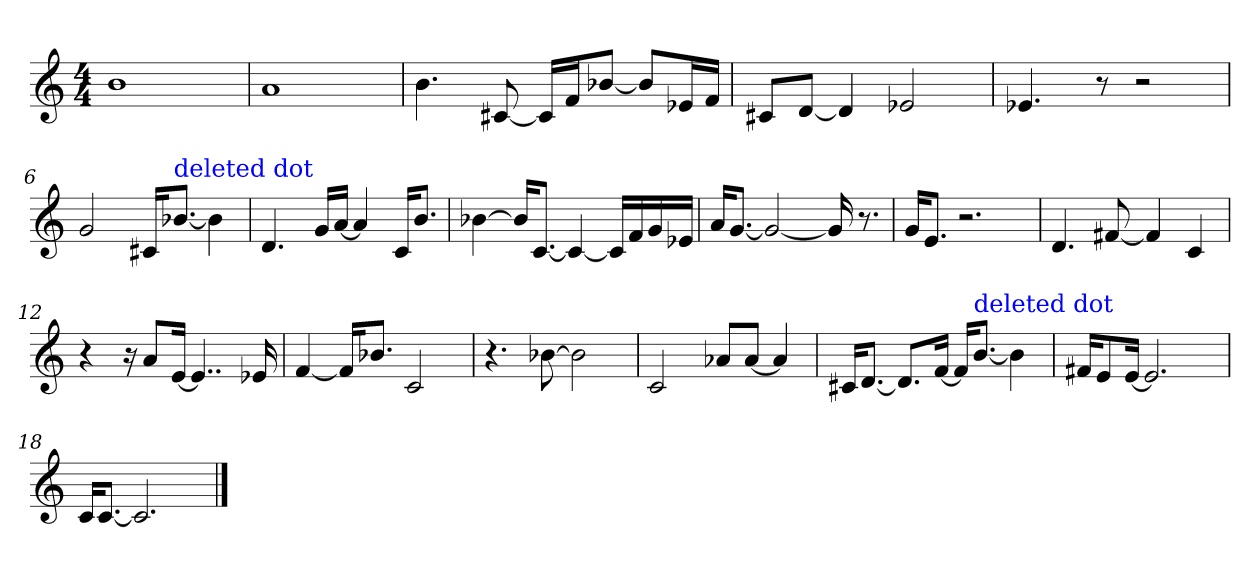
**kern
*part1
*staff1
*clefG2
*M4/4
=1
1b
=2
1a
=3
4.b
[8c#X
16c#/LL]
16f/J
[8b-X/J
8b-/L]
16e-X/L
16f/JJ
=4
8c#X/L
[8d/J
4d]
2e-X
=5
4.e-X
8r
2r
=6
2g
16c#X/KL
!LO:TX:color=#0000FF:t=deleted dot
[8.b-Xi/J
4b-]
=7
4.d
16g/LL
[16a/JJ
4a]
16c/KL
8.b/J
=8
[4b-X
16b-/KL]
[8.c/J
4c_
16c/LL]
16f/
16g/
16e-X/JJ
=9
16a/KL
[8.g/J
2g_
16g]
8.r
=10
16g/KL
8.e/J
2.r
=11
4.d
[8f#X
4f#]
4c
=12
4r
16r
8a/L
[16e/Jk
4..e]
16e-X
=13
[4f
16f/KL]
8.b-X/J
2c
=14
4.r
[8b-X
2b-]
=15
2c
8a-X/L
[8a-/J
4a-]
=16
16c#X/KL
[8.d/J
8.d/L]
[16f/Jk
16f/KL]
!LO:TX:color=#0000FF:t=deleted dot
[8.bi/J
4b]
=17
16f#X/KL
8e/
[16e/Jk
2.e]
=18
16c/KL
[8.c/J
2.c]
==
*-
